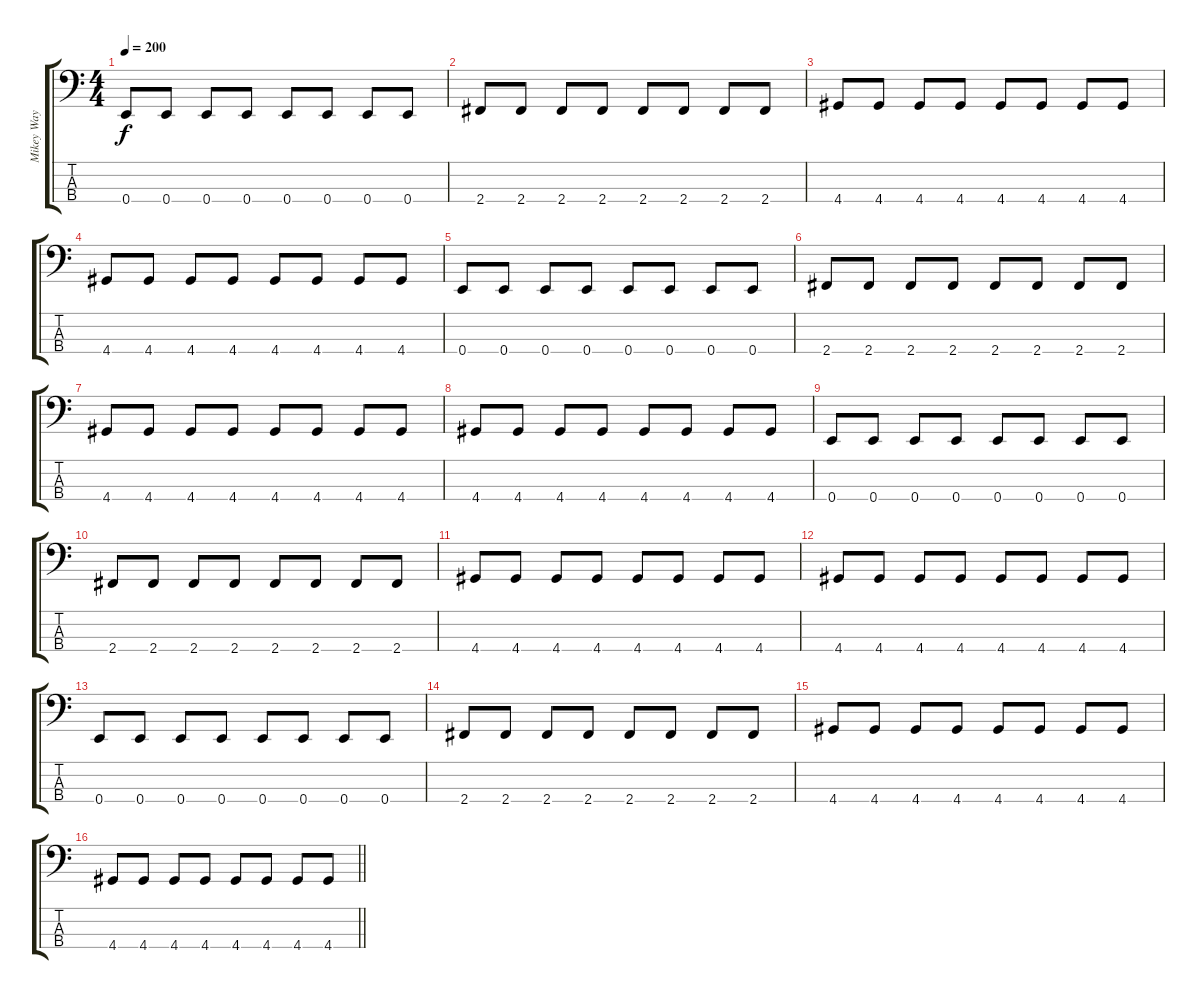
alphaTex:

\track ("Mikey Way" "Mikey Way") {instrument electricbasspick}
\staff {score tabs}
\tuning (G2 D2 A1 E1) {hide}
\ts (4 4)
\tempo 200
\clef f4
\ks c
0.4.8{dy f} 0.4.8 0.4.8 0.4.8 0.4.8 0.4.8 0.4.8 0.4.8 |
2.4.8 2.4.8 2.4.8 2.4.8 2.4.8 2.4.8 2.4.8 2.4.8 |
4.4.8 4.4.8 4.4.8 4.4.8 4.4.8 4.4.8 4.4.8 4.4.8 |
4.4.8 4.4.8 4.4.8 4.4.8 4.4.8 4.4.8 4.4.8 4.4.8 |
0.4.8 0.4.8 0.4.8 0.4.8 0.4.8 0.4.8 0.4.8 0.4.8 |
2.4.8 2.4.8 2.4.8 2.4.8 2.4.8 2.4.8 2.4.8 2.4.8 |
4.4.8 4.4.8 4.4.8 4.4.8 4.4.8 4.4.8 4.4.8 4.4.8 |
4.4.8 4.4.8 4.4.8 4.4.8 4.4.8 4.4.8 4.4.8 4.4.8 |
0.4.8 0.4.8 0.4.8 0.4.8 0.4.8 0.4.8 0.4.8 0.4.8 |
2.4.8 2.4.8 2.4.8 2.4.8 2.4.8 2.4.8 2.4.8 2.4.8 |
4.4.8 4.4.8 4.4.8 4.4.8 4.4.8 4.4.8 4.4.8 4.4.8 |
4.4.8 4.4.8 4.4.8 4.4.8 4.4.8 4.4.8 4.4.8 4.4.8 |
0.4.8 0.4.8 0.4.8 0.4.8 0.4.8 0.4.8 0.4.8 0.4.8 |
2.4.8 2.4.8 2.4.8 2.4.8 2.4.8 2.4.8 2.4.8 2.4.8 |
4.4.8 4.4.8 4.4.8 4.4.8 4.4.8 4.4.8 4.4.8 4.4.8 |
\barLineRight lightlight
4.4.8 4.4.8 4.4.8 4.4.8 4.4.8 4.4.8 4.4.8 4.4.8
